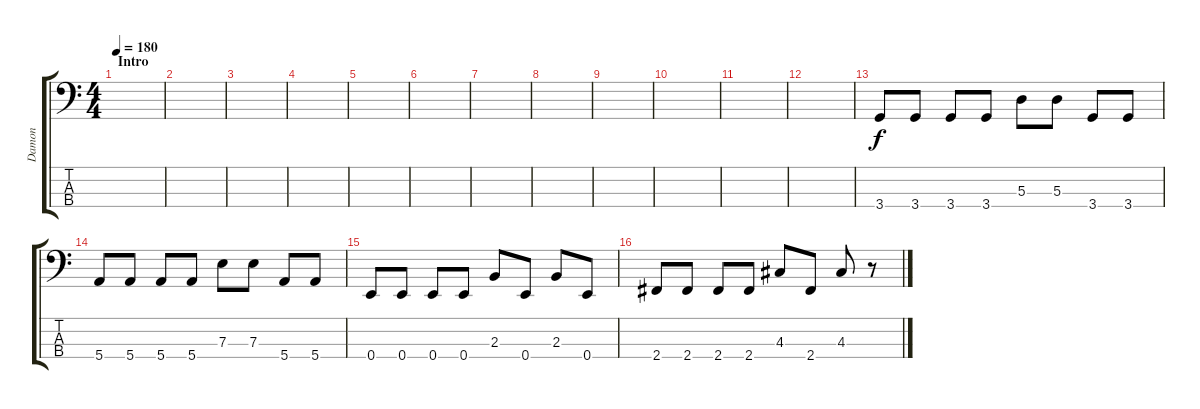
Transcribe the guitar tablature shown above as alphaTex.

\track ("Damon" "Damon") {instrument acousticbass}
\staff {score tabs}
\tuning (G2 D2 A1 E1) {hide}
\ts (4 4)
\section ("" "Intro")
\tempo 180
\clef f4
\ks c
|
|
|
|
|
|
|
|
|
|
|
|
3.4.8 3.4.8 3.4.8 3.4.8 5.3.8 5.3.8 3.4.8 3.4.8 |
5.4.8 5.4.8 5.4.8 5.4.8 7.3.8 7.3.8 5.4.8 5.4.8 |
0.4.8 0.4.8 0.4.8 0.4.8 2.3.8 0.4.8 2.3.8 0.4.8 |
2.4.8 2.4.8 2.4.8 2.4.8 4.3.8 2.4.8 4.3.8 r.8
